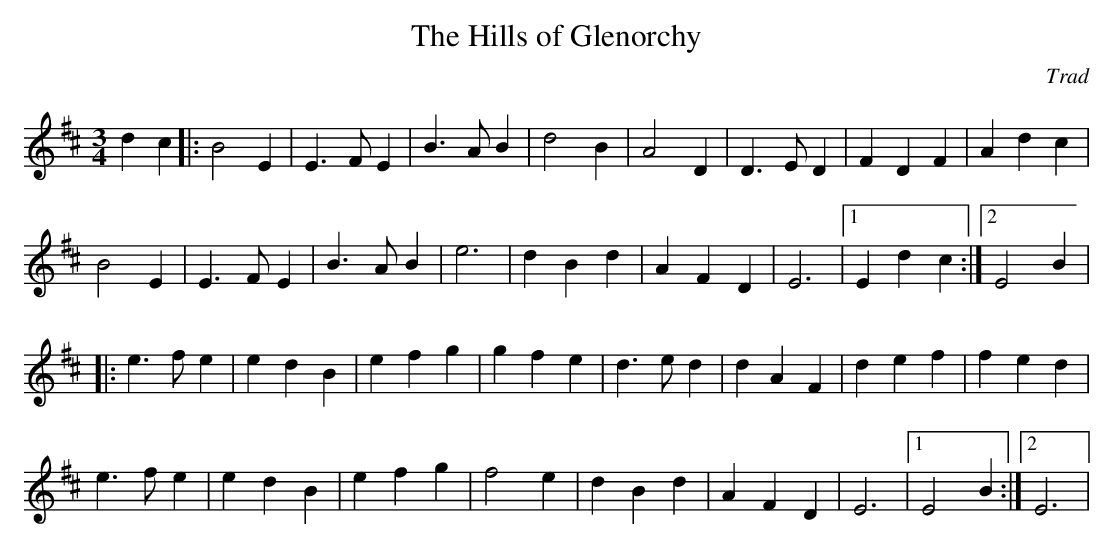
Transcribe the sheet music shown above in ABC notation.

X:1
T:The Hills of Glenorchy
C:Trad
M:3/4
K:EDor
L:1/4
dc |: B2 E | E>F E | B>A B | d2 B | A2 D | D>E D | F D F | A d c |
B2 E | E>F E | B>A B | e3 | d B d | A F D | E3 |1 E d c :|2 E2 B |
|: e>f e | e d B | e f g | g f e | d>e d | d A F | d e f | f e d |
e>f e | e d B | e f g | f2 e | d B d | A F D | E3 |1 E2 B :|2 E3 |
